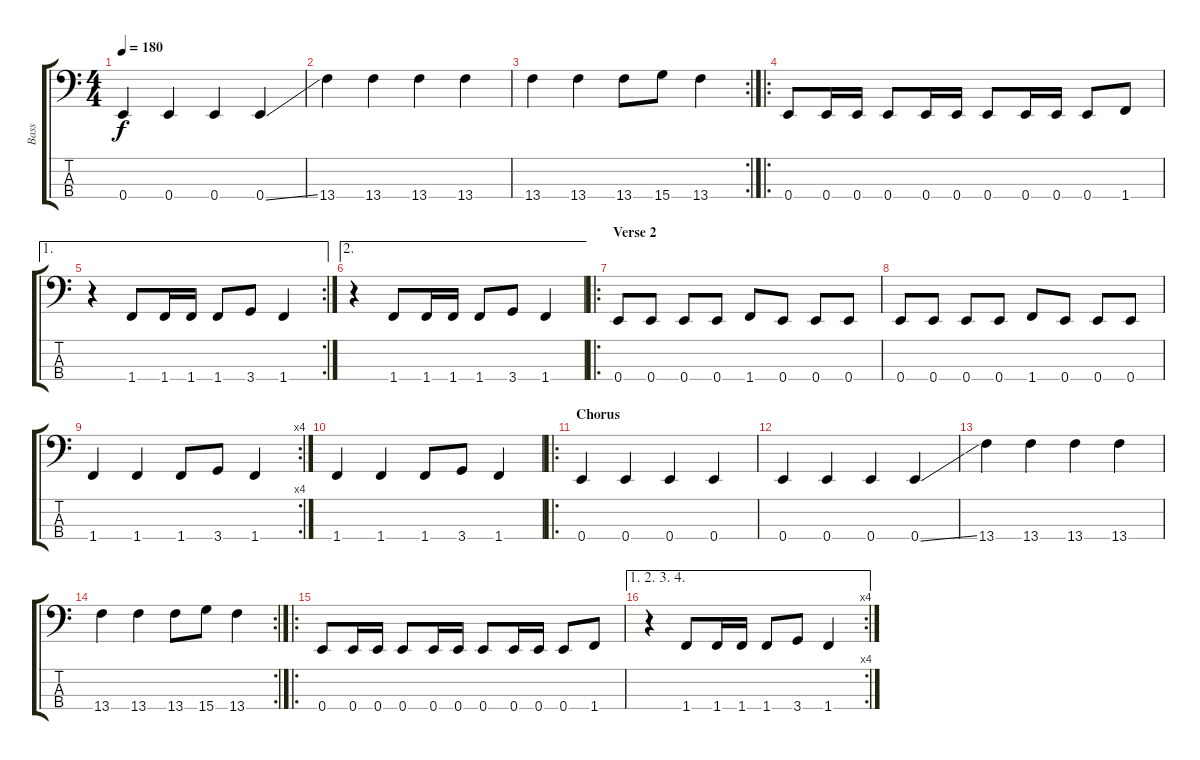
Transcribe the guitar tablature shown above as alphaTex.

\track ("Bass" "Bass") {instrument slapbass1}
\staff {score tabs}
\tuning (G2 D2 A1 E1) {hide}
\ts (4 4)
\tempo 180
\clef f4
\ks c
0.4.4{dy f} 0.4.4 0.4.4 0.4{ss}.4 |
13.4.4 13.4.4 13.4.4 13.4.4 |
\rc 2
13.4.4 13.4.4 13.4.8 15.4.8 13.4.4 |
\ro
0.4.8 0.4.16 0.4.16 0.4.8 0.4.16 0.4.16 0.4.8 0.4.16 0.4.16 0.4.8 1.4.8 |
\ae 1
\rc 2
r.4 1.4.8 1.4.16 1.4.16 1.4.8 3.4.8 1.4.4 |
\ae 2
r.4 1.4.8 1.4.16 1.4.16 1.4.8 3.4.8 1.4.4 |
\ro
\section ("" "Verse 2")
0.4.8 0.4.8 0.4.8 0.4.8 1.4.8 0.4.8 0.4.8 0.4.8 |
0.4.8 0.4.8 0.4.8 0.4.8 1.4.8 0.4.8 0.4.8 0.4.8 |
\rc 4
1.4.4 1.4.4 1.4.8 3.4.8 1.4.4 |
1.4.4 1.4.4 1.4.8 3.4.8 1.4.4 |
\ro
\section ("" "Chorus")
0.4.4 0.4.4 0.4.4 0.4.4 |
0.4.4 0.4.4 0.4.4 0.4{ss}.4 |
13.4.4 13.4.4 13.4.4 13.4.4 |
\rc 2
13.4.4 13.4.4 13.4.8 15.4.8 13.4.4 |
\ro
0.4.8 0.4.16 0.4.16 0.4.8 0.4.16 0.4.16 0.4.8 0.4.16 0.4.16 0.4.8 1.4.8 |
\ae (1 2 3 4)
\rc 4
r.4 1.4.8 1.4.16 1.4.16 1.4.8 3.4.8 1.4.4
